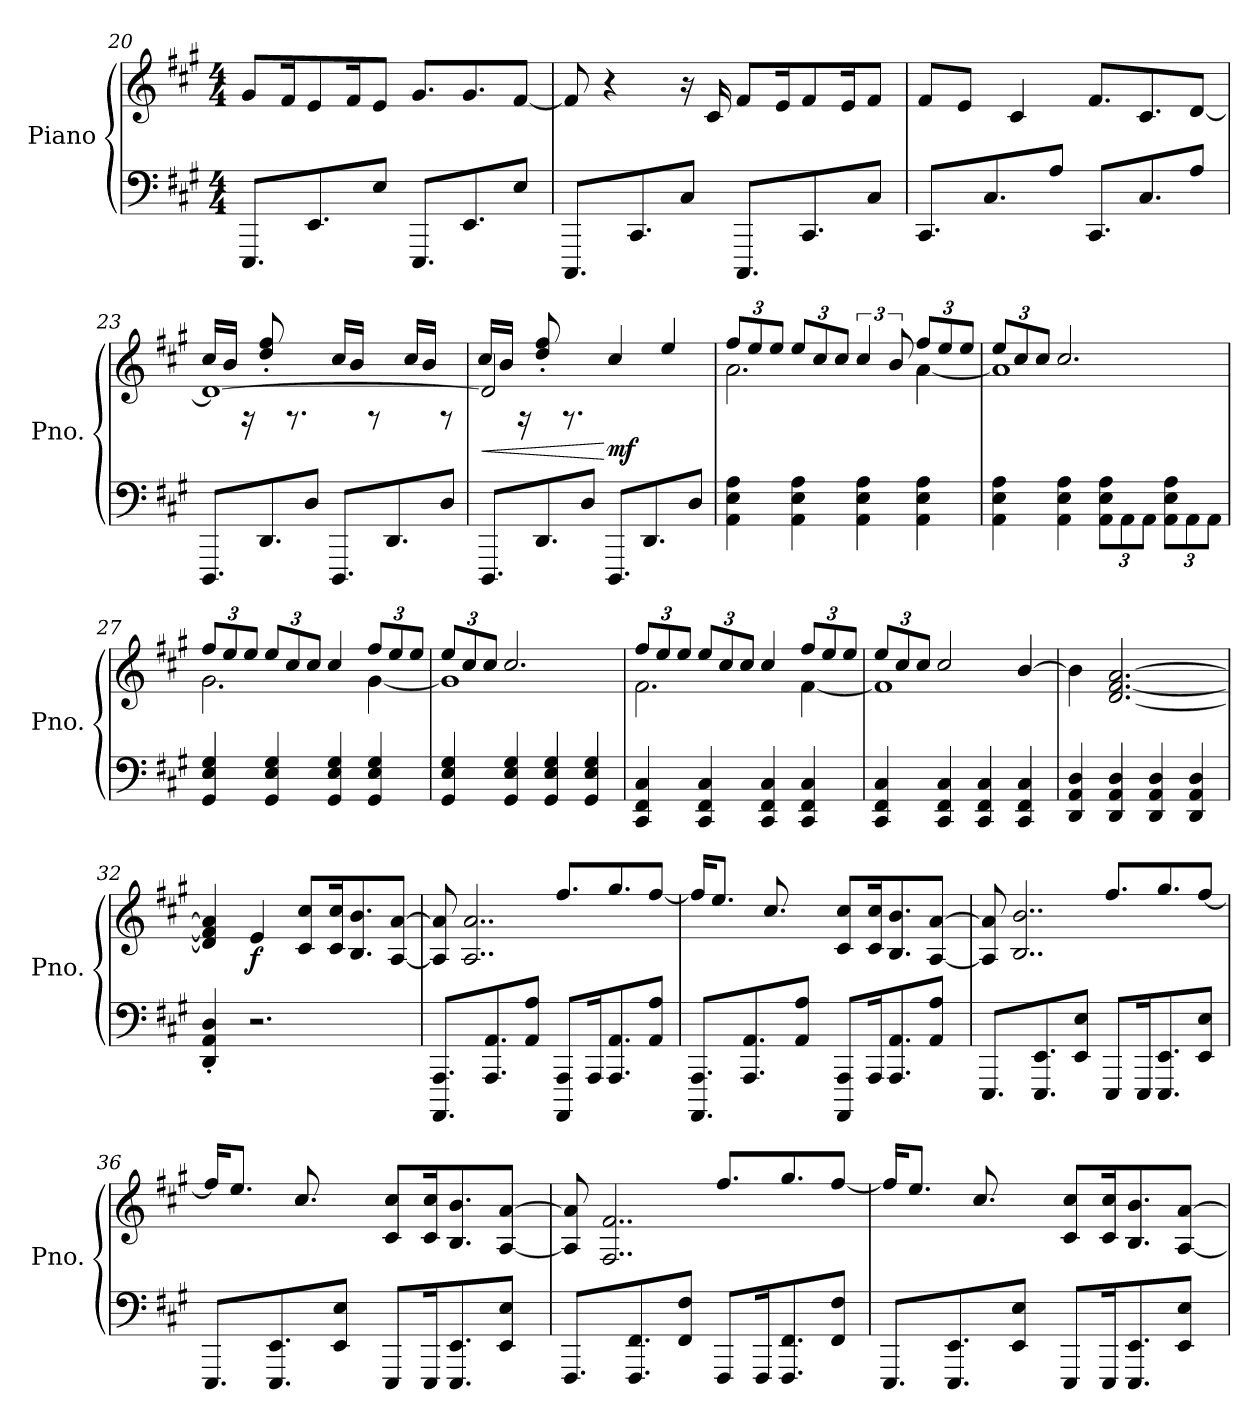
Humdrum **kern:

**kern	**kern	**dynam
*part1	*part1	*part1
*staff2	*staff1	*staff1/2
*I"Piano	*	*
*I'Pno.	*	*
*clefF4	*clefG2	*
*k[f#c#g#]	*k[f#c#g#]	*
*M4/4	*M4/4	*
=20	=20	=20
8.EEE/L	8g#/L	.
.	16f#/K	.
8.EE/	8e/	.
.	16f#/K	.
8E/J	8e/J	.
8.EEE/L	8.g#/L	.
8.EE/	8.g#/	.
8E/J	[8f#/J	.
!!LO:LB:g=z
=21	=21	=21
8.CCC#/L	8f#/]	.
.	4r	.
8.CC#/	.	.
8C#/J	16r	.
.	16c#/	.
8.CCC#/L	8f#/L	.
.	16e/K	.
8.CC#/	8f#/	.
.	16e/K	.
8C#/J	8f#/J	.
=22	=22	=22
8.CC#/L	8f#/L	.
.	8e/J	.
8.C#/	.	.
.	4c#/	.
8A/J	.	.
8.CC#/L	8.f#/L	.
8.C#/	8.c#/	.
8A/J	[8d/J	.
=23	=23	=23
*	*^	*
8.DDD/L	1d_	16cc#/LL	.
.	.	16b/JJ	.
.	.	16r	.
8.DD/	.	8dd/' 8ff#/'	.
.	.	8.r	.
8D/J	.	.	.
8.DDD/L	.	16cc#/LL	.
.	.	16b/JJ	.
.	.	8r	.
8.DD/	.	.	.
.	.	16cc#/LL	.
.	.	16b/JJ	.
8D/J	.	8r	.
!!LO:LB:g=z	!!
=24	=24	=24	=24
!	!	!	!LO:HP:b
8.DDD/L	2d/]	16cc#/LL	<
.	.	16b/JJ	.
.	.	16r	.
8.DD/	.	8dd/' 8ff#/'	.
.	.	8.r	.
8D/J	.	.	.
!	!	!	!LO:DY:n=1:b
8.DDD/L	4cc#/	2ryy	[ mf
8.DD/	.	.	.
.	4ee/	.	.
8D/J	.	.	.
=25	=25	=25	=25
*	*Xbrackettup	*	*
4AA\ 4E\ 4A\	12ff#/L	2.a\	.
.	12ee/	.	.
.	12ee/J	.	.
4AA\ 4E\ 4A\	12ee/L	.	.
.	12cc#/	.	.
.	12cc#/J	.	.
*	*brackettup	*	*
4AA\ 4E\ 4A\	6cc#/	.	.
.	12b/	.	.
*	*Xbrackettup	*	*
4AA\ 4E\ 4A\	12ff#/L	[4a\	.
.	12ee/	.	.
.	12ee/J	.	.
=26	=26	=26	=26
4AA\ 4E\ 4A\	12ee/L	1a]	.
.	12cc#/	.	.
.	12cc#/J	.	.
4AA\ 4E\ 4A\	2.cc#/	.	.
*Xbrackettup	*	*	*
12AA\ 12E\ 12A\L	.	.	.
12AA\	.	.	.
12AA\J	.	.	.
12AA\ 12E\ 12A\L	.	.	.
12AA\	.	.	.
12AA\J	.	.	.
=27	=27	=27	=27
4GG#/ 4E/ 4G#/	12ff#/L	2.g#\	.
.	12ee/	.	.
.	12ee/J	.	.
4GG#/ 4E/ 4G#/	12ee/L	.	.
.	12cc#/	.	.
.	12cc#/J	.	.
4GG#/ 4E/ 4G#/	4cc#/	.	.
4GG#/ 4E/ 4G#/	12ff#/L	[4g#\	.
.	12ee/	.	.
.	12ee/J	.	.
!!LO:LB:g=z	!!
=28	=28	=28	=28
4GG#/ 4E/ 4G#/	12ee/L	1g#]	.
.	12cc#/	.	.
.	12cc#/J	.	.
4GG#/ 4E/ 4G#/	2.cc#/	.	.
4GG#/ 4E/ 4G#/	.	.	.
4GG#/ 4E/ 4G#/	.	.	.
=29	=29	=29	=29
4CC#/ 4FF#/ 4C#/	12ff#/L	2.f#\	.
.	12ee/	.	.
.	12ee/J	.	.
4CC#/ 4FF#/ 4C#/	12ee/L	.	.
.	12cc#/	.	.
.	12cc#/J	.	.
4CC#/ 4FF#/ 4C#/	4cc#/	.	.
4CC#/ 4FF#/ 4C#/	12ff#/L	[4f#\	.
.	12ee/	.	.
.	12ee/J	.	.
=30	=30	=30	=30
4CC#/ 4FF#/ 4C#/	12ee/L	1f#]	.
.	12cc#/	.	.
.	12cc#/J	.	.
4CC#/ 4FF#/ 4C#/	2cc#/	.	.
4CC#/ 4FF#/ 4C#/	.	.	.
4CC#/ 4FF#/ 4C#/	[4b/	.	.
*	*v	*v	*
=31	=31	=31
4DD/ 4AA/ 4D/	4b\]	.
4DD/ 4AA/ 4D/	[2.d/ [2.f#/ [2.a/	.
4DD/ 4AA/ 4D/	.	.
4DD/ 4AA/ 4D/	.	.
=32	=32	=32
4DD/' 4AA/' 4D/'	4d/] 4f#/] 4a/]	.
!	!	!LO:DY:b
2.r	4e/	f
.	8c#/ 8cc#/L	.
.	16c#/ 16cc#/K	.
.	8.B/ 8.b/	.
.	[8A/ [8a/J	.
!!LO:LB:g=z
=33	=33	=33
*	*^	*
8.AAAA/ 8.AAA/L	8A/] 8a/]	2ryy	.
.	2..A/ 2..a/	.	.
8.AAA/ 8.AA/	.	.	.
8AA/ 8A/J	.	.	.
8AAAA/ 8AAA/L	.	8.ff#/L	.
16AAA/K	.	.	.
8.AAA/ 8.AA/	.	8.gg#/	.
8AA/ 8A/J	.	[8ff#/J	.
=34	=34	=34	=34
8.AAAA/ 8.AAA/L	2ryy	16ff#/KL]	.
.	.	8.ee/J	.
8.AAA/ 8.AA/	.	.	.
.	.	8.cc#/	.
8AA/ 8A/J	.	.	.
.	.	2ryy	.
8AAAA/ 8AAA/L	8c#/ 8cc#/L	.	.
16AAA/K	16c#/ 16cc#/K	.	.
8.AAA/ 8.AA/	8.B/ 8.b/	.	.
8AA/ 8A/J	[8A/ [8a/J	.	.
.	.	16ryy	.
=35	=35	=35	=35
8.EEE/L	8A/] 8a/]	2ryy	.
.	2..B/ 2..b/	.	.
8.EEE/ 8.EE/	.	.	.
8EE/ 8E/J	.	.	.
8EEE/L	.	8.ff#/L	.
16EEE/K	.	.	.
8.EEE/ 8.EE/	.	8.gg#/	.
8EE/ 8E/J	.	[8ff#/J	.
=36	=36	=36	=36
8.EEE/L	2ryy	16ff#/KL]	.
.	.	8.ee/J	.
8.EEE/ 8.EE/	.	.	.
.	.	8.cc#/	.
8EE/ 8E/J	.	.	.
.	.	2ryy	.
8EEE/L	8c#/ 8cc#/L	.	.
16EEE/K	16c#/ 16cc#/K	.	.
8.EEE/ 8.EE/	8.B/ 8.b/	.	.
8EE/ 8E/J	[8A/ [8a/J	.	.
.	.	16ryy	.
!!LO:PB:g=z	!!
=37	=37	=37	=37
8.FFF#/L	8A/] 8a/]	2ryy	.
.	2..F#/ 2..f#/	.	.
8.FFF#/ 8.FF#/	.	.	.
8FF#/ 8F#/J	.	.	.
8FFF#/L	.	8.ff#/L	.
16FFF#/K	.	.	.
8.FFF#/ 8.FF#/	.	8.gg#/	.
8FF#/ 8F#/J	.	[8ff#/J	.
=38	=38	=38	=38
8.EEE/L	2ryy	16ff#/KL]	.
.	.	8.ee/J	.
8.EEE/ 8.EE/	.	.	.
.	.	8.cc#/	.
8EE/ 8E/J	.	.	.
.	.	2ryy	.
8EEE/L	8c#/ 8cc#/L	.	.
16EEE/K	16c#/ 16cc#/K	.	.
8.EEE/ 8.EE/	8.B/ 8.b/	.	.
8EE/ 8E/J	[8A/ [8a/J	.	.
.	.	16ryy	.
*	*v	*v	*
=	=	=
*-	*-	*-
